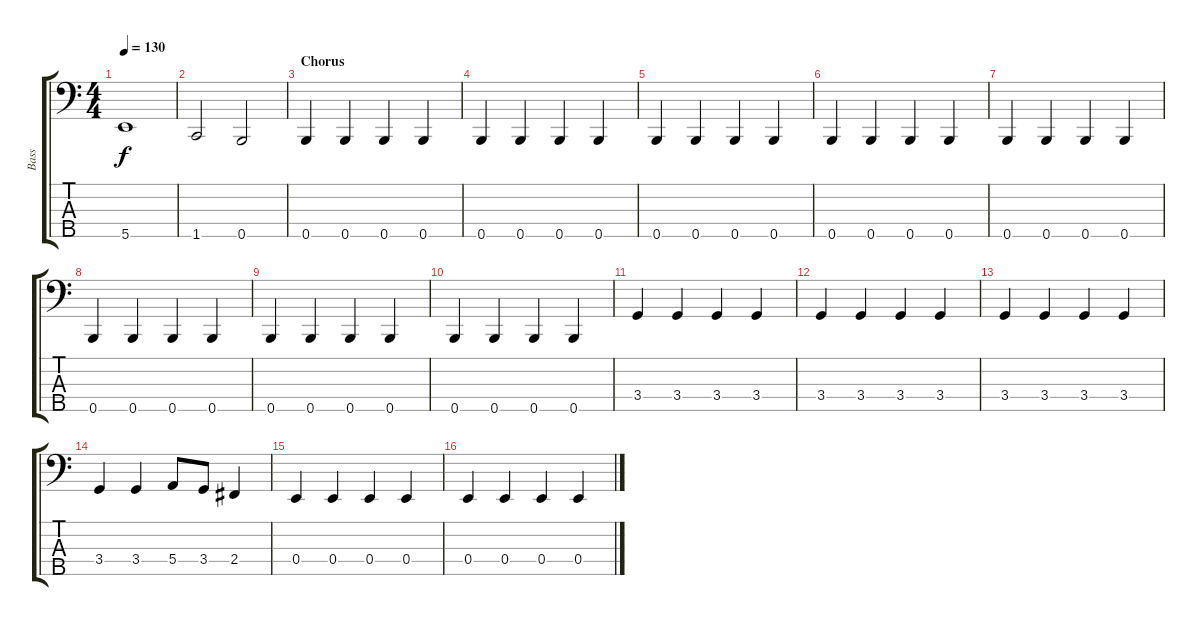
\track ("Bass" "Bass") {instrument electricbasspick}
\staff {score tabs}
\tuning (G2 D2 A1 E1 B0) {hide}
\ts (4 4)
\tempo 130
\clef f4
\ks c
5.5.1{dy f} |
1.5.2 0.5.2 |
\section ("" "Chorus")
0.5.4 0.5.4 0.5.4 0.5.4 |
0.5.4 0.5.4 0.5.4 0.5.4 |
0.5.4 0.5.4 0.5.4 0.5.4 |
0.5.4 0.5.4 0.5.4 0.5.4 |
0.5.4 0.5.4 0.5.4 0.5.4 |
0.5.4 0.5.4 0.5.4 0.5.4 |
0.5.4 0.5.4 0.5.4 0.5.4 |
0.5.4 0.5.4 0.5.4 0.5.4 |
3.4.4 3.4.4 3.4.4 3.4.4 |
3.4.4 3.4.4 3.4.4 3.4.4 |
3.4.4 3.4.4 3.4.4 3.4.4 |
3.4.4 3.4.4 5.4.8 3.4.8 2.4.4 |
0.4.4 0.4.4 0.4.4 0.4.4 |
0.4.4 0.4.4 0.4.4 0.4.4
